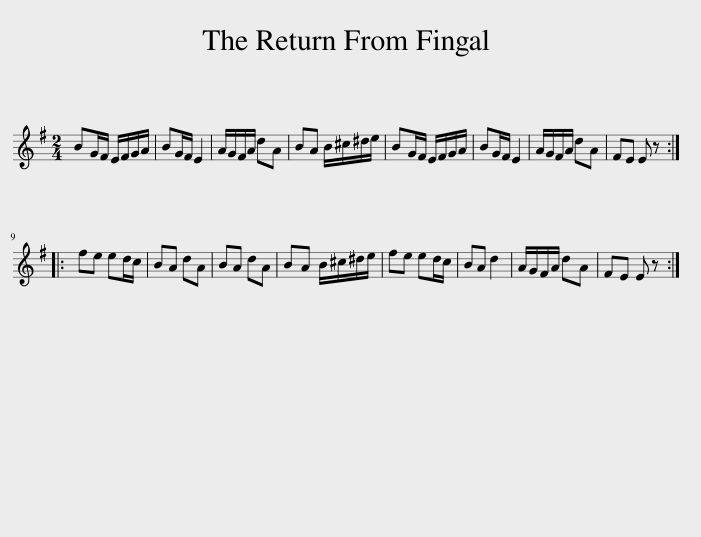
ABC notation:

X:1
L:1/8
M:2/4
I:linebreak $
K:Emin
V:1 treble
V:1
 BG/F/ E/F/G/A/ | BG/F/ E2 | A/G/F/A/ dA | BA B/^c/^d/e/ | BG/F/ E/F/G/A/ | %5
 BG/F/ E2 | A/G/F/A/ dA | FE E z ::$ fe ed/c/ | BA dA | %10
 BA dA | BA B/^c/^d/e/ | fe ed/c/ | BA d2 | A/G/F/A/ dA | %15
 FE E z :| %16
